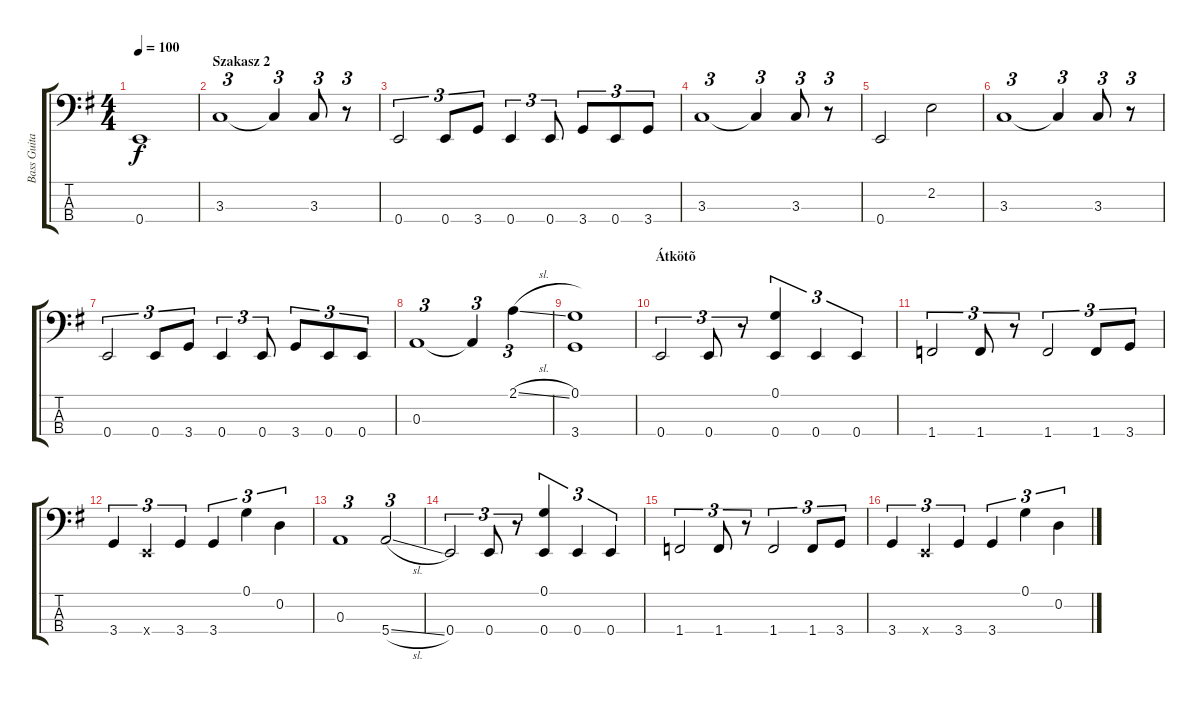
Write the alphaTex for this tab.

\track ("Bass Guitar" "Bass Guita") {instrument electricbassfinger}
\staff {score tabs}
\tuning (G2 D2 A1 E1) {hide}
\ts (4 4)
\tempo 100
\clef f4
\ks g
0.4.1{dy f} |
\section ("" "Szakasz 2")
3.3.1{tu (3 2)} 3.3{t}.4{tu (3 2)} 3.3.8{tu (3 2)} r.8{tu (3 2)} |
0.4.2{tu (3 2)} 0.4.8{tu (3 2)} 3.4.8{tu (3 2)} 0.4.4{tu (3 2)} 0.4.8{tu (3 2)} 3.4.8{tu (3 2)} 0.4.8{tu (3 2)} 3.4.8{tu (3 2)} |
3.3.1{tu (3 2)} 3.3{t}.4{tu (3 2)} 3.3.8{tu (3 2)} r.8{tu (3 2)} |
0.4.2 2.2.2 |
3.3.1{tu (3 2)} 3.3{t}.4{tu (3 2)} 3.3.8{tu (3 2)} r.8{tu (3 2)} |
0.4.2{tu (3 2)} 0.4.8{tu (3 2)} 3.4.8{tu (3 2)} 0.4.4{tu (3 2)} 0.4.8{tu (3 2)} 3.4.8{tu (3 2)} 0.4.8{tu (3 2)} 0.4.8{tu (3 2)} |
0.3.1{tu (3 2)} 0.3{t}.4{tu (3 2)} 2.1{sl}.4{tu (3 2)} |
(0.1 3.4).1 |
\section ("" "Átkötõ")
0.4.2{tu (3 2)} 0.4.8{tu (3 2)} r.8{tu (3 2)} (0.1 0.4).4{tu (3 2)} 0.4.4{tu (3 2)} 0.4.4{tu (3 2)} |
1.4.2{tu (3 2)} 1.4.8{tu (3 2)} r.8{tu (3 2)} 1.4.2{tu (3 2)} 1.4.8{tu (3 2)} 3.4.8{tu (3 2)} |
3.4.4{tu (3 2)} 0.4{x}.4{tu (3 2)} 3.4.4{tu (3 2)} 3.4.4{tu (3 2)} 0.1.4{tu (3 2)} 0.2.4{tu (3 2)} |
0.3.1{tu (3 2)} 5.4{sl}.2{tu (3 2)} |
0.4.2{tu (3 2)} 0.4.8{tu (3 2)} r.8{tu (3 2)} (0.1 0.4).4{tu (3 2)} 0.4.4{tu (3 2)} 0.4.4{tu (3 2)} |
1.4.2{tu (3 2)} 1.4.8{tu (3 2)} r.8{tu (3 2)} 1.4.2{tu (3 2)} 1.4.8{tu (3 2)} 3.4.8{tu (3 2)} |
3.4.4{tu (3 2)} 0.4{x}.4{tu (3 2)} 3.4.4{tu (3 2)} 3.4.4{tu (3 2)} 0.1.4{tu (3 2)} 0.2.4{tu (3 2)}
